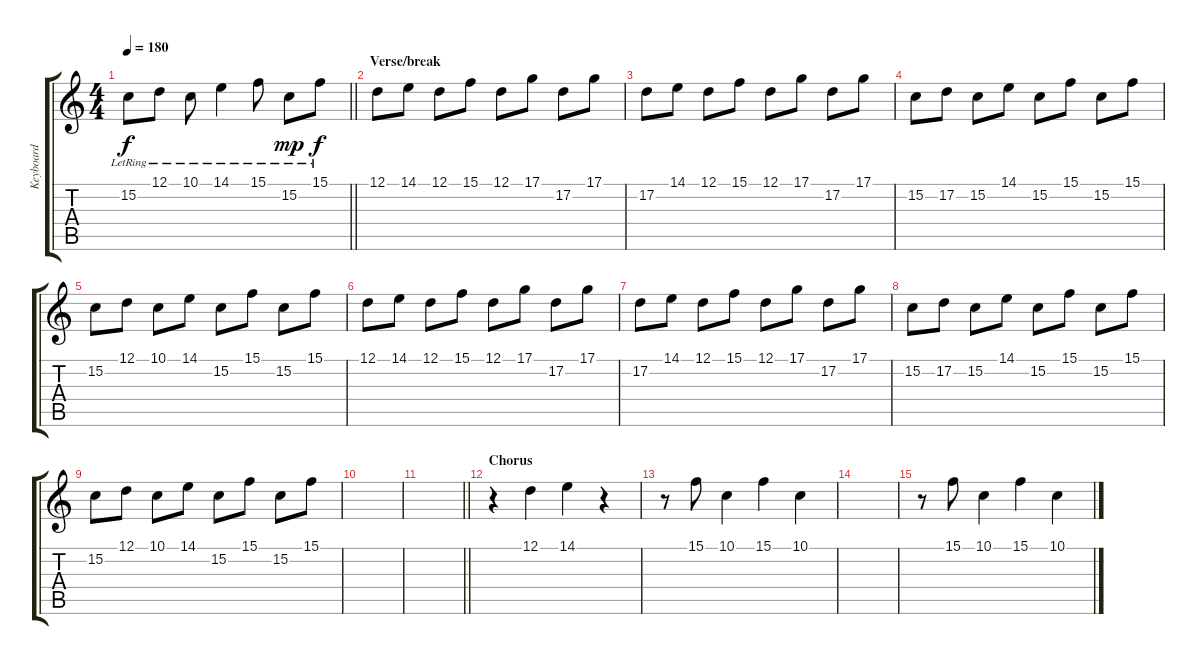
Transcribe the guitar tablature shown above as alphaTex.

\track ("Keyboard" "Keyboard") {instrument brightacousticpiano}
\staff {score tabs}
\tuning (D4 A3 F3 C3 G2 C2) {hide}
\ts (4 4)
\tempo 180
\clef g2
\barLineRight lightlight
\ks c
15.2{lr}.8{dy f} 12.1{lr}.8 10.1{lr}.8 14.1{lr}.4 15.1{lr}.8 15.2{lr}.8{dy mp} 15.1{lr}.8{dy f} |
\section ("" "Verse/break")
12.1.8{volume 11 instrument lead1square} 14.1.8 12.1.8 15.1.8 12.1.8 17.1.8 17.2.8 17.1.8 |
17.2.8 14.1.8 12.1.8 15.1.8 12.1.8 17.1.8 17.2.8 17.1.8 |
15.2.8 17.2.8 15.2.8 14.1.8 15.2.8 15.1.8 15.2.8 15.1.8 |
15.2.8 12.1.8 10.1.8 14.1.8 15.2.8 15.1.8 15.2.8 15.1.8 |
12.1.8{volume 11 instrument lead1square} 14.1.8 12.1.8 15.1.8 12.1.8 17.1.8 17.2.8 17.1.8 |
17.2.8 14.1.8 12.1.8 15.1.8 12.1.8 17.1.8 17.2.8 17.1.8 |
15.2.8 17.2.8 15.2.8 14.1.8 15.2.8 15.1.8 15.2.8 15.1.8 |
15.2.8 12.1.8 10.1.8 14.1.8 15.2.8 15.1.8 15.2.8 15.1.8 |
|
\barLineRight lightlight
|
\section ("" "Chorus")
r.4 12.1.4 14.1.4 r.4 |
r.8 15.1.8 10.1.4 15.1.4 10.1.4 |
|
r.8 15.1.8 10.1.4 15.1.4 10.1.4
